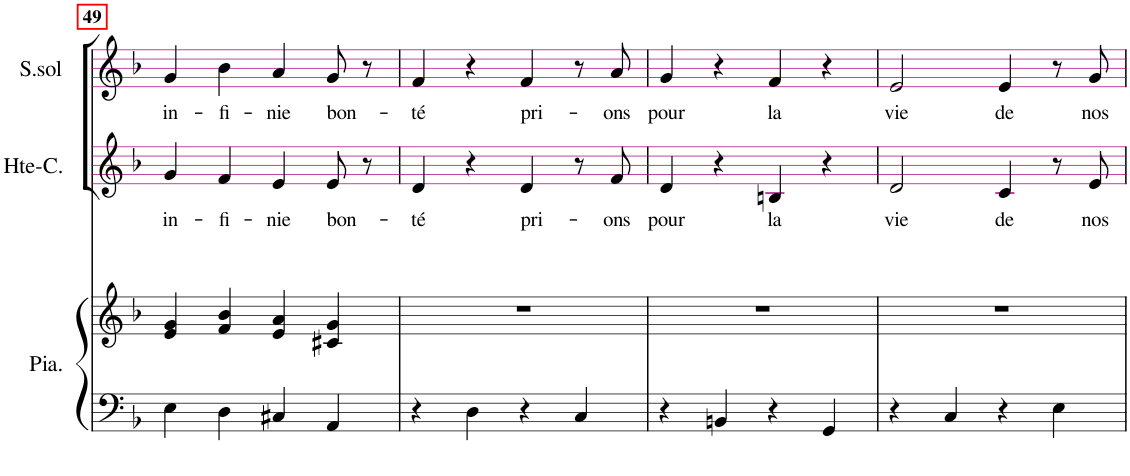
**kern	**kern	**kern	**text	**kern	**text
*part3	*part3	*part2	*part2	*part1	*part1
*staff4	*staff3	*staff2	*staff2	*staff1	*staff1
*I"Piano	*	*I"Hte-Contre	*	*I"Soprano solo	*
*I'Pia.	*	*I'Hte-C.	*	*I'S.sol	*
!!LO:PB:g=z
*clefF4	*clefG2	*clefG2	*	*clefG2	*
*k[b-]	*k[b-]	*k[b-]	*	*k[b-]	*
*M2/2	*M2/2	*M2/2	*	*M2/2	*
*met(c|)	*met(c|)	*met(c|)	*	*met(c|)	*
=49	=49	=49	=49	=49	=49
!	!	!	!LO:LY:b	!	!LO:LY:b
4E\	4e/ 4g/	4g/	in-	4g/	in-
!	!	!	!LO:LY:b	!	!LO:LY:b
4D\	4f/ 4b-/	4f/	-fi-	4b-\	-fi-
!	!	!	!LO:LY:b	!	!LO:LY:b
4C#X/	4e/ 4a/	4e/	-nie	4a/	-nie
!	!	!	!LO:LY:b	!	!LO:LY:b
4AA/	4c#X/ 4g/	8e/	bon-	8g/	bon-
.	.	8r	.	8r	.
=50	=50	=50	=50	=50	=50
!	!	!	!LO:LY:b	!	!LO:LY:b
4r	1r	4d/	-té	4f/	-té
4D\	.	4r	.	4r	.
!	!	!	!LO:LY:b	!	!LO:LY:b
4r	.	4d/	pri-	4f/	pri-
4C/	.	8r	.	8r	.
!	!	!	!LO:LY:b	!	!LO:LY:b
.	.	8f/	-ons	8a/	-ons
=51	=51	=51	=51	=51	=51
!	!	!	!LO:LY:b	!	!LO:LY:b
4r	1r	4d/	pour	4g/	pour
4BBn/	.	4r	.	4r	.
!	!	!	!LO:LY:b	!	!LO:LY:b
4r	.	4Bn/	la	4f/	la
4GG/	.	4r	.	4r	.
=52	=52	=52	=52	=52	=52
!	!	!	!LO:LY:b	!	!LO:LY:b
4r	1r	2d/	vie	2e/	vie
4C/	.	.	.	.	.
!	!	!	!LO:LY:b	!	!LO:LY:b
4r	.	4c/	de	4e/	de
4E\	.	8r	.	8r	.
!	!	!	!LO:LY:b	!	!LO:LY:b
.	.	8e/	nos	8g/	nos
=	=	=	=	=	=
*-	*-	*-	*-	*-	*-
